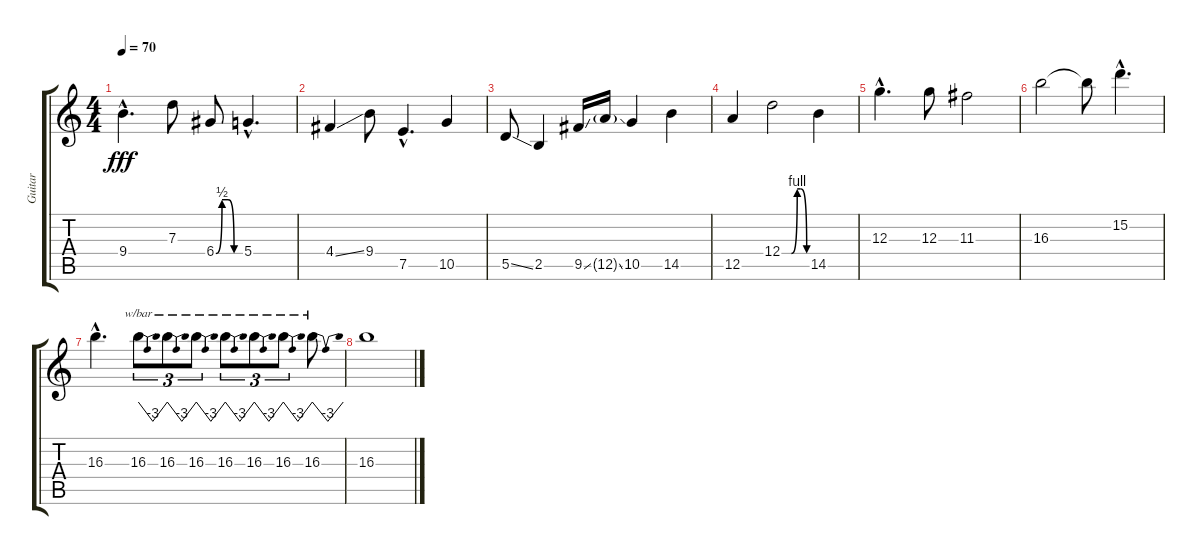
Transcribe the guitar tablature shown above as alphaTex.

\track ("Guitar" "Guitar") {instrument electricguitarclean}
\staff {score tabs}
\tuning (E4 B3 G3 D3 A2 E2) {hide}
\ts (4 4)
\tempo 70
\clef g2
\ks c
9.4{hac}.4{d dy fff instrument overdrivenguitar} 7.3.8 6.4{be (custom 0 0 15 2 30 2 45 0 60 0)}.8 5.4{hac}.4{d} |
4.4{ss}.4{instrument overdrivenguitar} 9.4.8 7.5{hac}.4{d} 10.5.4 |
5.5{ss}.8{instrument overdrivenguitar} 2.5.4 9.5{ss}.16 12.5{ss g}.16 10.5.4 14.5.4 |
12.5.4{instrument overdrivenguitar} 12.4{be (custom 0 0 23 0 37 4 45 4 60 0)}.2 14.5.4 |
12.3{hac}.4{d instrument overdrivenguitar} 12.3.8 11.3.2 |
16.3.2{instrument overdrivenguitar} 16.3{t}.8 15.2{hac}.4{d} |
16.3{hac}.4{d instrument overdrivenguitar} 16.3.8{tu (3 2) tbe (dip default 0 0 30 -12 60 0)} 16.3.8{tu (3 2) tbe (dip default 0 0 30 -12 60 0)} 16.3.8{tu (3 2) tbe (dip default 0 0 30 -12 60 0)} 16.3.8{tu (3 2) tbe (dip default 0 0 30 -12 60 0)} 16.3.8{tu (3 2) tbe (dip default 0 0 30 -12 60 0)} 16.3.8{tu (3 2) tbe (dip default 0 0 30 -12 60 0)} 16.3.8{tbe (dip default 0 0 30 -12 60 0)} |
16.3.1{instrument overdrivenguitar}
